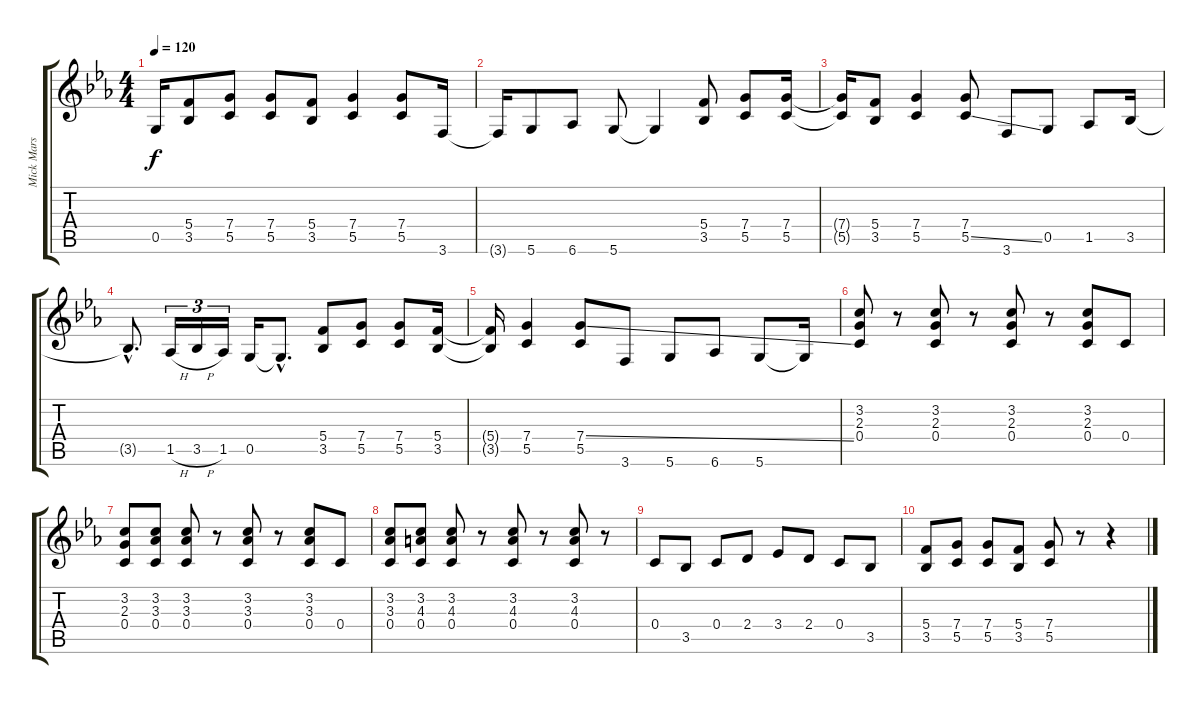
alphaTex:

\track ("Mick Mars Overdriven" "Mick Mars ") {instrument overdrivenguitar}
\staff {score tabs}
\tuning (D4 A3 F3 C3 G2 D2) {hide}
\ts (4 4)
\tempo 120
\clef g2
\ks cminor
0.5{t}.16{dy f} (5.4 3.5).8 (7.4 5.5).8 (7.4 5.5).8 (5.4 3.5).8 (7.4 5.5).4 (7.4 5.5).8 3.6.16 |
3.6{t}.16 5.6.8 6.6.8 5.6.8 5.6{t}.4 (5.4 3.5).8 (7.4 5.5).8 (7.4 5.5).16 |
(7.4{t} 5.5{t}).16 (5.4 3.5).8 (7.4 5.5).4 (7.4 5.5{ss}).8 3.6.8 0.5.8 1.5.8 3.5.16 |
3.5{hac t}.8{d} 1.5{h}.16{tu (3 2)} 3.5{h}.16{tu (3 2)} 1.5.16{tu (3 2)} 0.5.16 0.5{hac t}.8{d} (5.4 3.5).8 (7.4 5.5).8 (7.4 5.5).8 (5.4 3.5).16 |
(5.4{t} 3.5{t}).16 (7.4 5.5).4 (7.4{ss} 5.5).8 3.6.8 5.6.8 6.6.8 5.6.8 5.6{t}.16 |
(3.2 2.3 0.4).8 r.8 (3.2 2.3 0.4).8 r.8 (3.2 2.3 0.4).8 r.8 (3.2 2.3 0.4).8 0.4.8 |
(3.2 2.3 0.4).8 (3.2 3.3 0.4).8 (3.2 3.3 0.4).8 r.8 (3.2 3.3 0.4).8 r.8 (3.2 3.3 0.4).8 0.4.8 |
(3.2 3.3 0.4).8 (3.2 4.3 0.4).8 (3.2 4.3 0.4).8 r.8 (3.2 4.3 0.4).8 r.8 (3.2 4.3 0.4).8 r.8 |
0.4.8 3.5.8 0.4.8 2.4.8 3.4.8 2.4.8 0.4.8 3.5.8 |
(5.4 3.5).8 (7.4 5.5).8 (7.4 5.5).8 (5.4 3.5).8 (7.4 5.5).8 r.8 r.4
